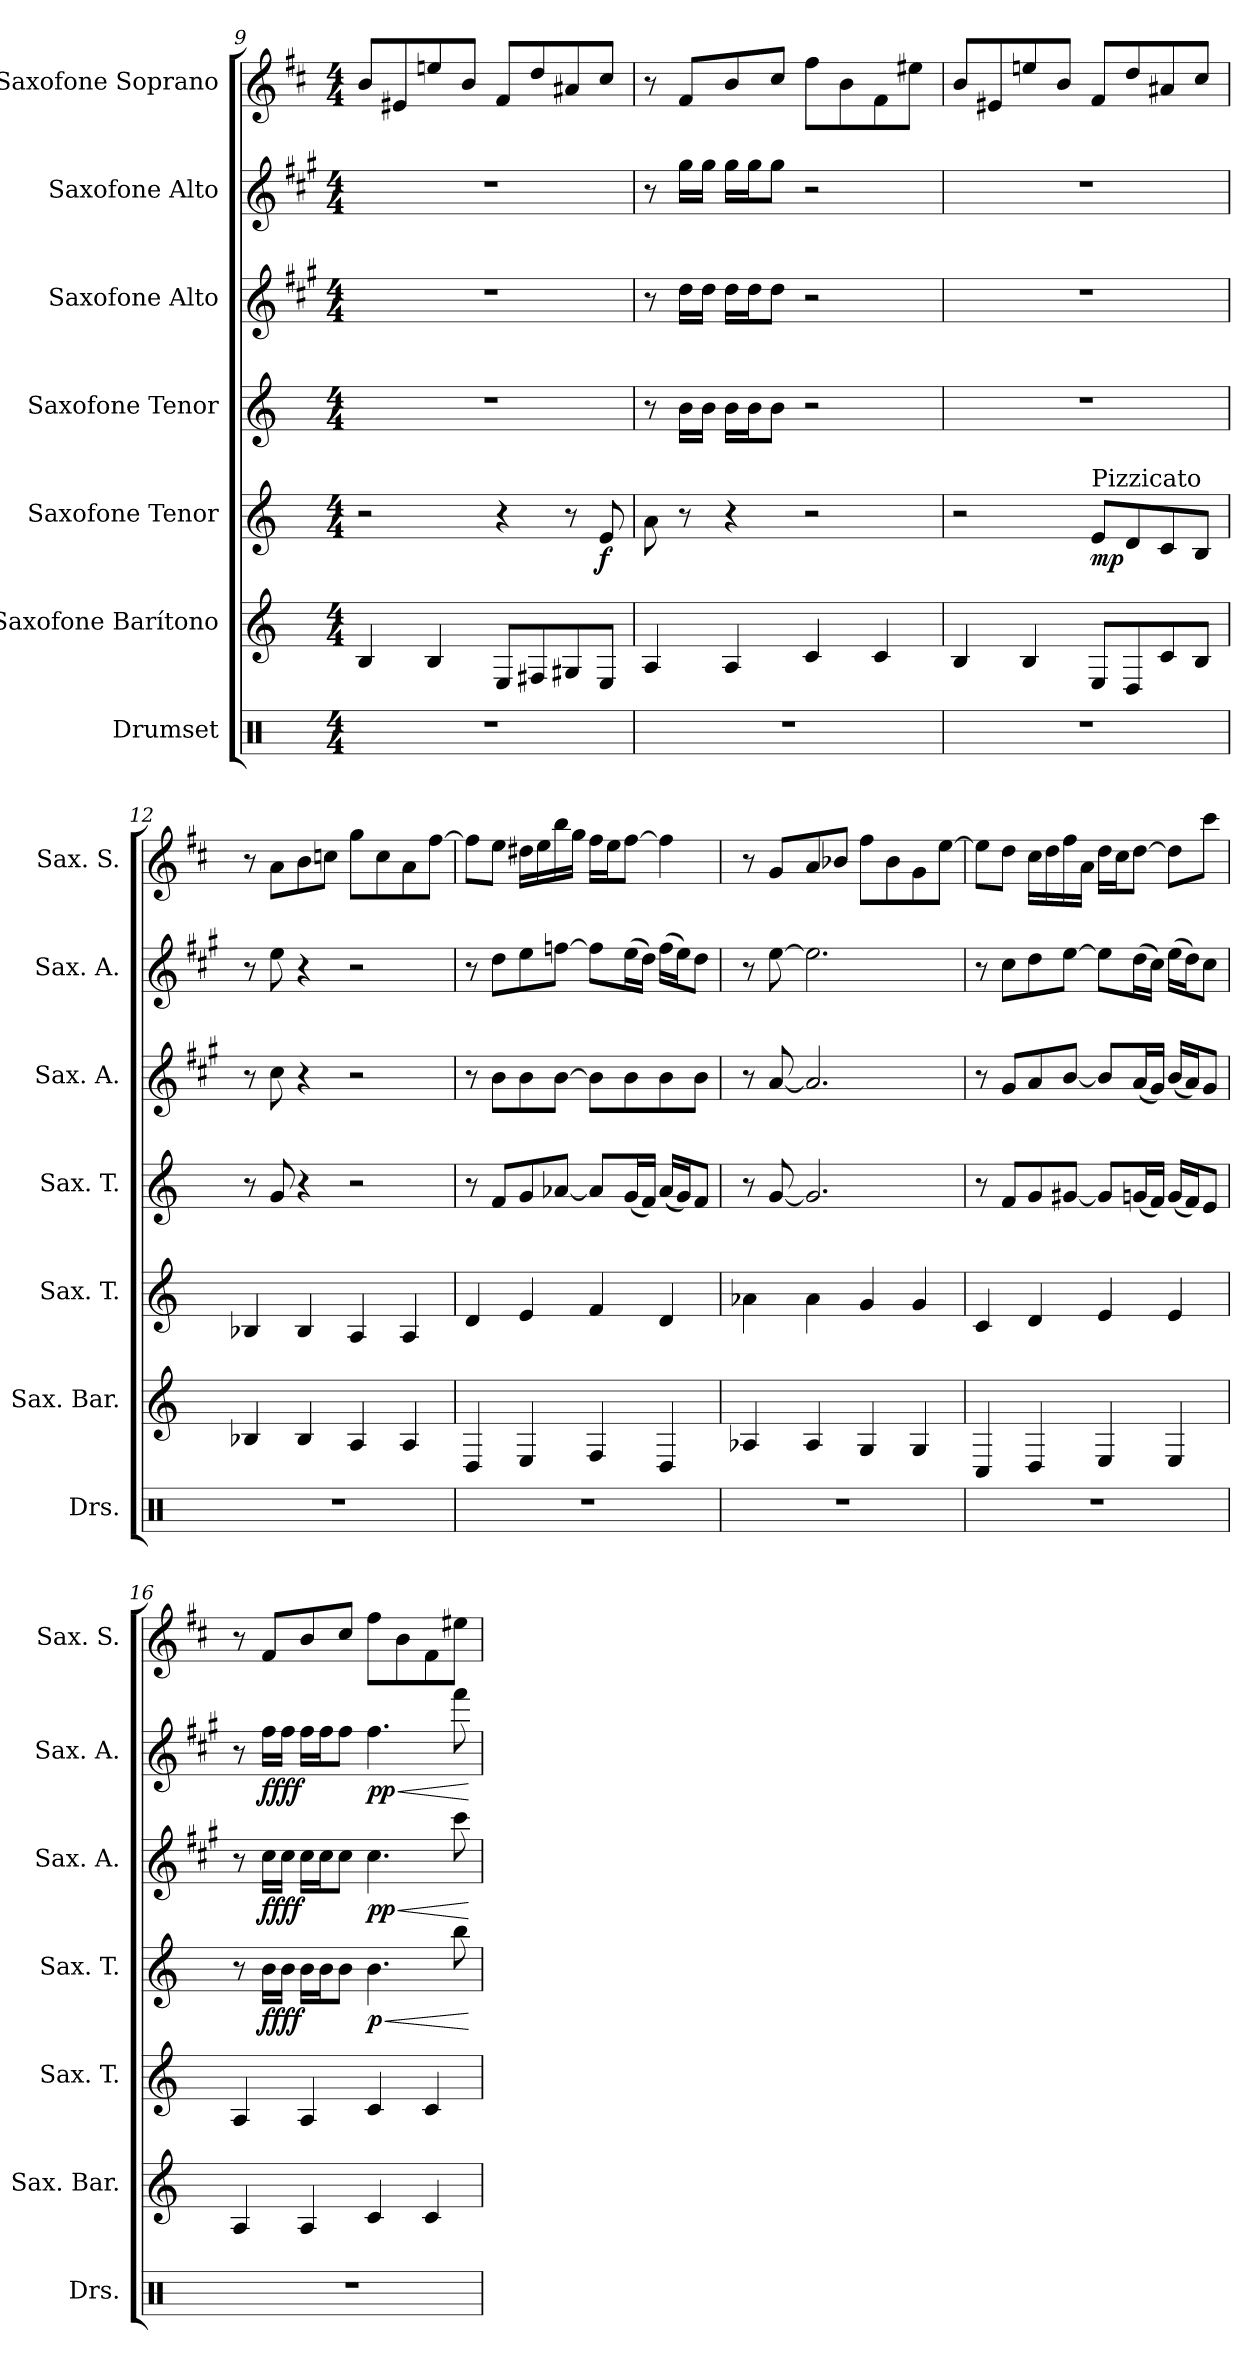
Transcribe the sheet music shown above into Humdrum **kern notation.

**kern	**kern	**kern	**dynam	**kern	**dynam	**kern	**dynam	**kern	**dynam	**kern
*part7	*part6	*part5	*part5	*part4	*part4	*part3	*part3	*part2	*part2	*part1
*staff7	*staff6	*staff5	*staff5	*staff4	*staff4	*staff3	*staff3	*staff2	*staff2	*staff1
*I"Drumset	*I"Saxofone Barítono	*I"Saxofone Tenor	*	*I"Saxofone Tenor	*	*I"Saxofone Alto	*	*I"Saxofone Alto	*	*I"Saxofone Soprano
*I'Drs.	*I'Sax. Bar.	*I'Sax. T.	*	*I'Sax. T.	*	*I'Sax. A.	*	*I'Sax. A.	*	*I'Sax. S.
*clefX	*clefG2	*clefG2	*	*clefG2	*	*clefG2	*	*clefG2	*	*clefG2
*	*ITrd12c21	*ITrd8c14	*	*ITrd8c14	*	*ITrd5c9	*	*ITrd5c9	*	*ITrd1c2
*k[]	*k[]	*k[]	*	*k[]	*	*k[]	*	*k[]	*	*k[]
*M4/4	*M4/4	*M4/4	*	*M4/4	*	*M4/4	*	*M4/4	*	*M4/4
=9	=9	=9	=9	=9	=9	=9	=9	=9	=9	=9
1r	4BB/	2r	.	1r	.	1r	.	1r	.	8a/L
.	.	.	.	.	.	.	.	.	.	8d#X/
.	4BB/	.	.	.	.	.	.	.	.	8ddn/
.	.	.	.	.	.	.	.	.	.	8a/J
.	8EE/L	4r	.	.	.	.	.	.	.	8e/L
.	8FF#X/	.	.	.	.	.	.	.	.	8cc/
.	8GG#X/	8r	.	.	.	.	.	.	.	8g#X/
!	!	!	!LO:DY:b	!	!	!	!	!	!	!
.	8EE/J	8E/	f	.	.	.	.	.	.	8b/J
!!LO:PB:g=z
=10	=10	=10	=10	=10	=10	=10	=10	=10	=10	=10
1r	4AA/	8A\	.	8r	.	8r	.	8r	.	8r
.	.	8r	.	16B\LL	.	16f\LL	.	16b\LL	.	8e/L
.	.	.	.	16B\JJ	.	16f\JJ	.	16b\JJ	.	.
.	4AA/	4r	.	16B\LL	.	16f\LL	.	16b\LL	.	8a/
.	.	.	.	16B\J	.	16f\J	.	16b\J	.	.
.	.	.	.	8B\J	.	8f\J	.	8b\J	.	8b/J
.	4C/	2r	.	2r	.	2r	.	2r	.	8ee\L
.	.	.	.	.	.	.	.	.	.	8a\
.	4C/	.	.	.	.	.	.	.	.	8e\
.	.	.	.	.	.	.	.	.	.	8dd#X\J
=11	=11	=11	=11	=11	=11	=11	=11	=11	=11	=11
1r	4BB/	2r	.	1r	.	1r	.	1r	.	8a/L
.	.	.	.	.	.	.	.	.	.	8d#X/
.	4BB/	.	.	.	.	.	.	.	.	8ddn/
.	.	.	.	.	.	.	.	.	.	8a/J
!	!	!LO:TX:a:t=Pizzicato	!	!	!	!	!	!	!	!
!	!	!	!LO:DY:b	!	!	!	!	!	!	!
.	8EE/L	8E/L	mp	.	.	.	.	.	.	8e/L
.	8DD/	8D/	.	.	.	.	.	.	.	8cc/
.	8C/	8C/	.	.	.	.	.	.	.	8g#X/
.	8BB/J	8BB/J	.	.	.	.	.	.	.	8b/J
=12	=12	=12	=12	=12	=12	=12	=12	=12	=12	=12
1r	4BB-X/	4BB-X/	.	8r	.	8r	.	8r	.	8r
.	.	.	.	8G/	.	8e\	.	8g\	.	8g\L
.	4BB-/	4BB-/	.	4r	.	4r	.	4r	.	8a\
.	.	.	.	.	.	.	.	.	.	8b-X\J
.	4AA/	4AA/	.	2r	.	2r	.	2r	.	8ff\L
.	.	.	.	.	.	.	.	.	.	8b-\
.	4AA/	4AA/	.	.	.	.	.	.	.	8g\
.	.	.	.	.	.	.	.	.	.	[8ee\J
!!LO:PB:g=z
=13	=13	=13	=13	=13	=13	=13	=13	=13	=13	=13
1r	4DD/	4D/	.	8r	.	8r	.	8r	.	8ee\L]
.	.	.	.	8F/L	.	8d\L	.	8f\L	.	8dd\J
.	4EE/	4E/	.	8G/	.	8d\	.	8g\	.	16cc#X\LL
.	.	.	.	.	.	.	.	.	.	16dd\
.	.	.	.	[8A-X/J	.	[8d\J	.	[8a-X\J	.	16aa\
.	.	.	.	.	.	.	.	.	.	16ff\JJ
.	4FF/	4F/	.	8A-/L]	.	8d\L]	.	8a-\L]	.	16ee\LL
.	.	.	.	.	.	.	.	.	.	16dd\J
.	.	.	.	(16G/L	.	8d\	.	(16g\L	.	[8ee\J
.	.	.	.	16F/JJ)	.	.	.	16f\JJ)	.	.
.	4DD/	4D/	.	(16A-/LL	.	8d\	.	(16a-\LL	.	4ee\]
.	.	.	.	16G/J)	.	.	.	16g\J)	.	.
.	.	.	.	8F/J	.	8d\J	.	8f\J	.	.
=14	=14	=14	=14	=14	=14	=14	=14	=14	=14	=14
1r	4AA-X/	4A-X\	.	8r	.	8r	.	8r	.	8r
.	.	.	.	[8G/	.	[8c/	.	[8g\	.	8f/L
.	4AA-/	4A-\	.	2.G/]	.	2.c/]	.	2.g\]	.	8g/
.	.	.	.	.	.	.	.	.	.	8a-X/J
.	4GG/	4G/	.	.	.	.	.	.	.	8ee\L
.	.	.	.	.	.	.	.	.	.	8a-\
.	4GG/	4G/	.	.	.	.	.	.	.	8f\
.	.	.	.	.	.	.	.	.	.	[8dd\J
=15	=15	=15	=15	=15	=15	=15	=15	=15	=15	=15
1r	4CC/	4C/	.	8r	.	8r	.	8r	.	8dd\L]
.	.	.	.	8F/L	.	8B/L	.	8e\L	.	8cc\J
.	4DD/	4D/	.	8G/	.	8c/	.	8f\	.	16b\LL
.	.	.	.	.	.	.	.	.	.	16cc\
.	.	.	.	[8G#X/J	.	[8d/J	.	[8g\J	.	16ee\
.	.	.	.	.	.	.	.	.	.	16g\JJ
.	4EE/	4E/	.	8G#/L]	.	8d/L]	.	8g\L]	.	16cc\LL
.	.	.	.	.	.	.	.	.	.	16b\J
.	.	.	.	(16Gn/L	.	(16c/L	.	(16f\L	.	[8cc\J
.	.	.	.	16F/JJ)	.	16B/JJ)	.	16e\JJ)	.	.
.	4EE/	4E/	.	(16G/LL	.	(16d/LL	.	(16g\LL	.	8cc\L]
.	.	.	.	16F/J)	.	16c/J)	.	16f\J)	.	.
.	.	.	.	8E/J	.	8B/J	.	8e\J	.	8bb\J
!!LO:PB:g=z
=16	=16	=16	=16	=16	=16	=16	=16	=16	=16	=16
1r	4AA/	4AA/	.	8r	.	8r	.	8r	.	8r
!	!	!	!	!	!LO:DY:b	!	!	!	!	!
!	!	!	!	!	!LO:DY:n=1:b	!	!LO:DY:b	!	!	!
!	!	!	!	!	!	!	!LO:DY:n=1:b	!	!LO:DY:b	!
!	!	!	!	!	!	!	!	!	!LO:DY:n=1:b	!
.	.	.	.	16B\LL	ff ff	16e\LL	ff ff	16a\LL	ff ff	8e/L
.	.	.	.	16B\JJ	.	16e\JJ	.	16a\JJ	.	.
.	4AA/	4AA/	.	16B\LL	.	16e\LL	.	16a\LL	.	8a/
.	.	.	.	16B\J	.	16e\J	.	16a\J	.	.
.	.	.	.	8B\J	.	8e\J	.	8a\J	.	8b/J
!	!	!	!	!	!LO:HP:b	!	!LO:HP:b	!	!LO:HP:b	!
!	!	!	!	!	!LO:DY:n=2:b	!	!LO:DY:n=2:b	!	!	!
!	!	!	!	!	!	!	!LO:DY:n=3:b	!	!LO:DY:n=2:b	!
!	!	!	!	!	!	!	!	!	!LO:DY:n=3:b	!
.	4C/	4C/	.	4.B\	< p	4.e\	< p p	4.a\	< p p	8ee\L
.	.	.	.	.	.	.	.	.	.	8a\
.	4C/	4C/	.	.	.	.	.	.	.	8e\
.	.	.	.	8b\	.	8ee\	.	8aa\	.	8dd#X\J
.	.	.	.	.	[	.	[	.	[	.
=	=	=	=	=	=	=	=	=	=	=
*-	*-	*-	*-	*-	*-	*-	*-	*-	*-	*-
